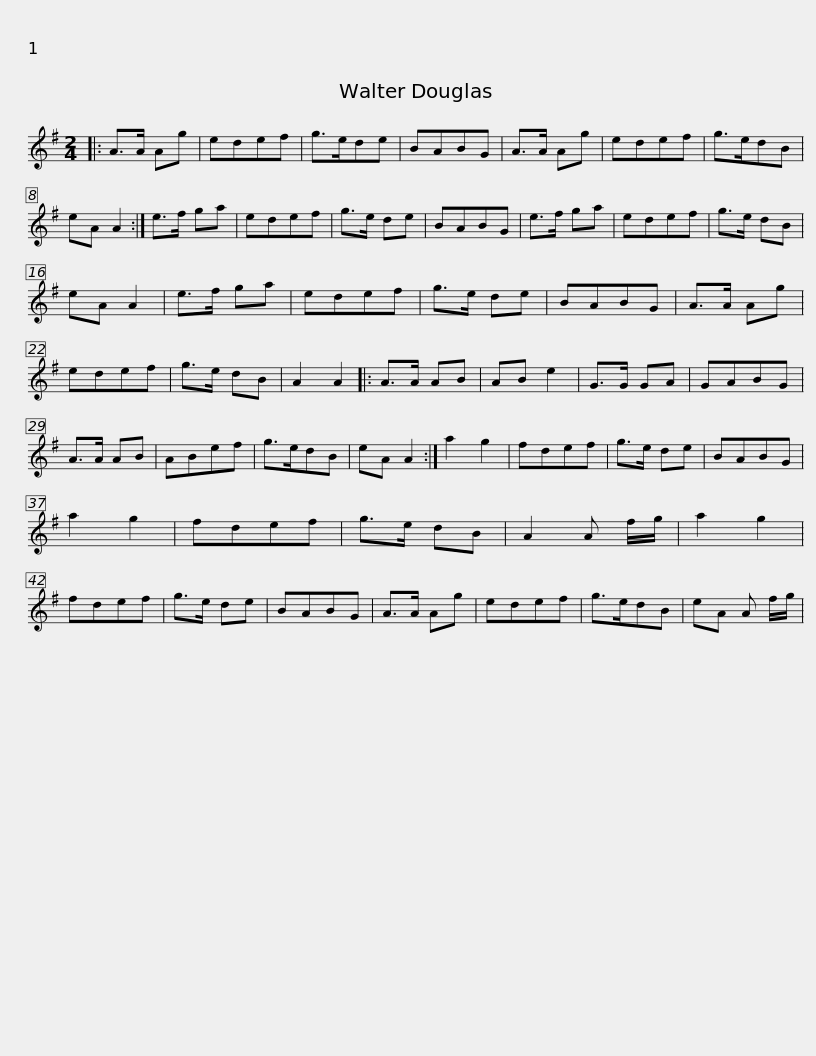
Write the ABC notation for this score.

X:1
L:1/8
M:2/4
I:linebreak $
K:G
V:1 treble
V:1
|: A>A Ag | edef | g>ede | BABG | A>A Ag | %5
 edef | g>edB | eA A2 :| e>f ga | edef |$ %10
 g>e de | BABG | e>f ga | edef | g>e dB | %15
 eA A2 | e>f ga | edef | g>e de | BABG |$ %20
 A>A Ag | edef | g>e dB | A2 A2 |: A>A AB | %25
 AB e2 | G>G GA | GABG | A>A AB | ABef | %30
 g>edB |$ eA A2 :| a2 g2 | fdef | g>e de | %35
 BABG | a2 g2 | fdef | g>e dB | A2 A f/g/ | %40
 a2 g2 | fdef |$ g>e de | BABG | A>A Ag | %45
 edef | g>edB | eA A f/g/ | %48
